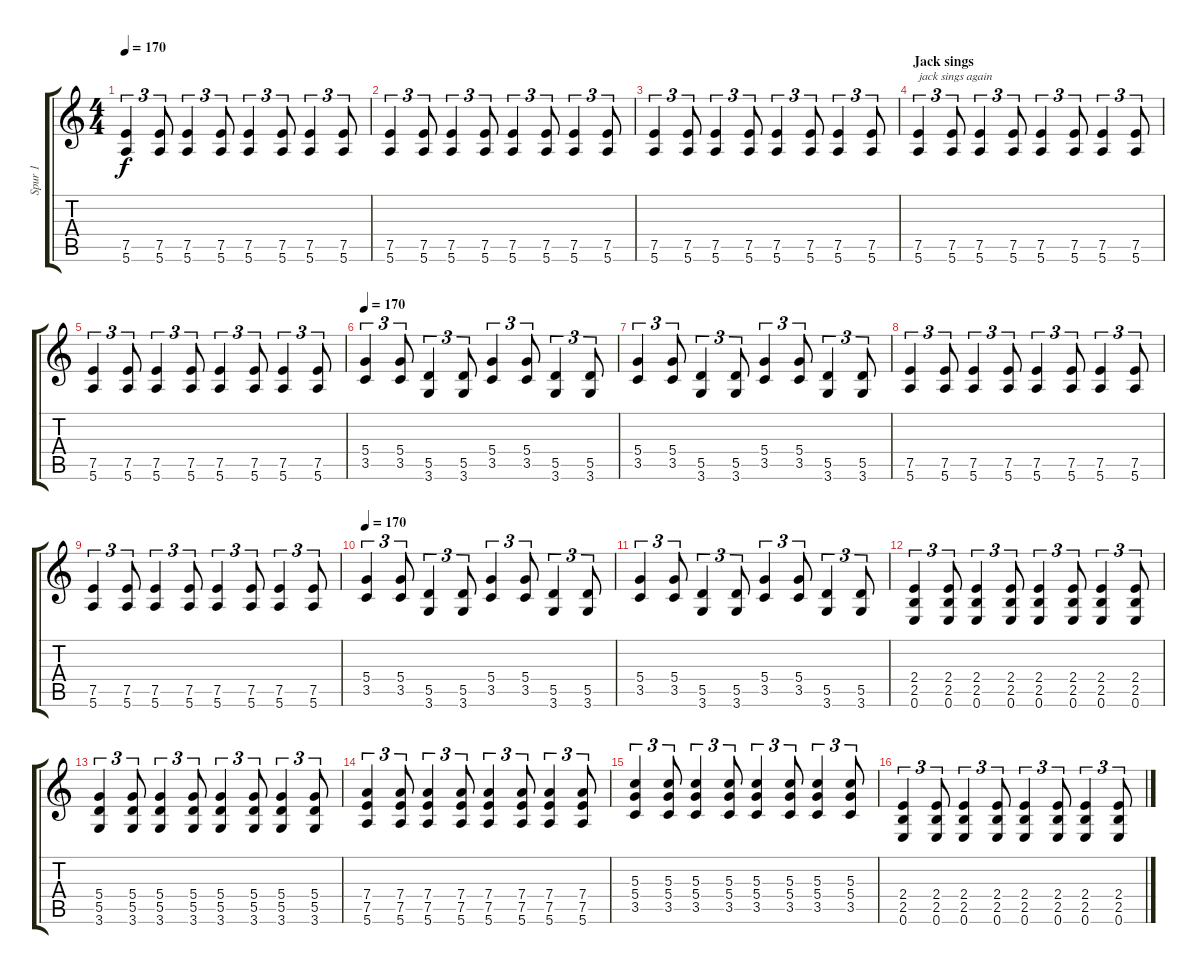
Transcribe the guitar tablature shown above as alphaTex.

\track ("Spur 1" "Spur 1") {instrument distortionguitar}
\staff {score tabs}
\tuning (E4 B3 G3 D3 A2 E2) {hide}
\ts (4 4)
\tempo 170
\clef g2
\ks c
(7.5 5.6).4{tu (3 2) dy f} (7.5 5.6).8{tu (3 2)} (7.5 5.6).4{tu (3 2)} (7.5 5.6).8{tu (3 2)} (7.5 5.6).4{tu (3 2)} (7.5 5.6).8{tu (3 2)} (7.5 5.6).4{tu (3 2)} (7.5 5.6).8{tu (3 2)} |
(7.5 5.6).4{tu (3 2)} (7.5 5.6).8{tu (3 2)} (7.5 5.6).4{tu (3 2)} (7.5 5.6).8{tu (3 2)} (7.5 5.6).4{tu (3 2)} (7.5 5.6).8{tu (3 2)} (7.5 5.6).4{tu (3 2)} (7.5 5.6).8{tu (3 2)} |
(7.5 5.6).4{tu (3 2)} (7.5 5.6).8{tu (3 2)} (7.5 5.6).4{tu (3 2)} (7.5 5.6).8{tu (3 2)} (7.5 5.6).4{tu (3 2)} (7.5 5.6).8{tu (3 2)} (7.5 5.6).4{tu (3 2)} (7.5 5.6).8{tu (3 2)} |
\section ("" "Jack sings")
(7.5 5.6).4{tu (3 2) txt "jack sings again"} (7.5 5.6).8{tu (3 2)} (7.5 5.6).4{tu (3 2)} (7.5 5.6).8{tu (3 2)} (7.5 5.6).4{tu (3 2)} (7.5 5.6).8{tu (3 2)} (7.5 5.6).4{tu (3 2)} (7.5 5.6).8{tu (3 2)} |
(7.5 5.6).4{tu (3 2)} (7.5 5.6).8{tu (3 2)} (7.5 5.6).4{tu (3 2)} (7.5 5.6).8{tu (3 2)} (7.5 5.6).4{tu (3 2)} (7.5 5.6).8{tu (3 2)} (7.5 5.6).4{tu (3 2)} (7.5 5.6).8{tu (3 2)} |
\tempo 170
(5.4 3.5).4{tu (3 2)} (5.4 3.5).8{tu (3 2)} (5.5 3.6).4{tu (3 2)} (5.5 3.6).8{tu (3 2)} (5.4 3.5).4{tu (3 2)} (5.4 3.5).8{tu (3 2)} (5.5 3.6).4{tu (3 2)} (5.5 3.6).8{tu (3 2)} |
(5.4 3.5).4{tu (3 2)} (5.4 3.5).8{tu (3 2)} (5.5 3.6).4{tu (3 2)} (5.5 3.6).8{tu (3 2)} (5.4 3.5).4{tu (3 2)} (5.4 3.5).8{tu (3 2)} (5.5 3.6).4{tu (3 2)} (5.5 3.6).8{tu (3 2)} |
(7.5 5.6).4{tu (3 2)} (7.5 5.6).8{tu (3 2)} (7.5 5.6).4{tu (3 2)} (7.5 5.6).8{tu (3 2)} (7.5 5.6).4{tu (3 2)} (7.5 5.6).8{tu (3 2)} (7.5 5.6).4{tu (3 2)} (7.5 5.6).8{tu (3 2)} |
(7.5 5.6).4{tu (3 2)} (7.5 5.6).8{tu (3 2)} (7.5 5.6).4{tu (3 2)} (7.5 5.6).8{tu (3 2)} (7.5 5.6).4{tu (3 2)} (7.5 5.6).8{tu (3 2)} (7.5 5.6).4{tu (3 2)} (7.5 5.6).8{tu (3 2)} |
\tempo 170
(5.4 3.5).4{tu (3 2)} (5.4 3.5).8{tu (3 2)} (5.5 3.6).4{tu (3 2)} (5.5 3.6).8{tu (3 2)} (5.4 3.5).4{tu (3 2)} (5.4 3.5).8{tu (3 2)} (5.5 3.6).4{tu (3 2)} (5.5 3.6).8{tu (3 2)} |
(5.4 3.5).4{tu (3 2)} (5.4 3.5).8{tu (3 2)} (5.5 3.6).4{tu (3 2)} (5.5 3.6).8{tu (3 2)} (5.4 3.5).4{tu (3 2)} (5.4 3.5).8{tu (3 2)} (5.5 3.6).4{tu (3 2)} (5.5 3.6).8{tu (3 2)} |
(2.4 2.5 0.6).4{tu (3 2)} (2.4 2.5 0.6).8{tu (3 2)} (2.4 2.5 0.6).4{tu (3 2)} (2.4 2.5 0.6).8{tu (3 2)} (2.4 2.5 0.6).4{tu (3 2)} (2.4 2.5 0.6).8{tu (3 2)} (2.4 2.5 0.6).4{tu (3 2)} (2.4 2.5 0.6).8{tu (3 2)} |
(5.4 5.5 3.6).4{tu (3 2)} (5.4 5.5 3.6).8{tu (3 2)} (5.4 5.5 3.6).4{tu (3 2)} (5.4 5.5 3.6).8{tu (3 2)} (5.4 5.5 3.6).4{tu (3 2)} (5.4 5.5 3.6).8{tu (3 2)} (5.4 5.5 3.6).4{tu (3 2)} (5.4 5.5 3.6).8{tu (3 2)} |
(7.4 7.5 5.6).4{tu (3 2)} (7.4 7.5 5.6).8{tu (3 2)} (7.4 7.5 5.6).4{tu (3 2)} (7.4 7.5 5.6).8{tu (3 2)} (7.4 7.5 5.6).4{tu (3 2)} (7.4 7.5 5.6).8{tu (3 2)} (7.4 7.5 5.6).4{tu (3 2)} (7.4 7.5 5.6).8{tu (3 2)} |
(5.3 5.4 3.5).4{tu (3 2)} (5.3 5.4 3.5).8{tu (3 2)} (5.3 5.4 3.5).4{tu (3 2)} (5.3 5.4 3.5).8{tu (3 2)} (5.3 5.4 3.5).4{tu (3 2)} (5.3 5.4 3.5).8{tu (3 2)} (5.3 5.4 3.5).4{tu (3 2)} (5.3 5.4 3.5).8{tu (3 2)} |
(2.4 2.5 0.6).4{tu (3 2)} (2.4 2.5 0.6).8{tu (3 2)} (2.4 2.5 0.6).4{tu (3 2)} (2.4 2.5 0.6).8{tu (3 2)} (2.4 2.5 0.6).4{tu (3 2)} (2.4 2.5 0.6).8{tu (3 2)} (2.4 2.5 0.6).4{tu (3 2)} (2.4 2.5 0.6).8{tu (3 2)}
